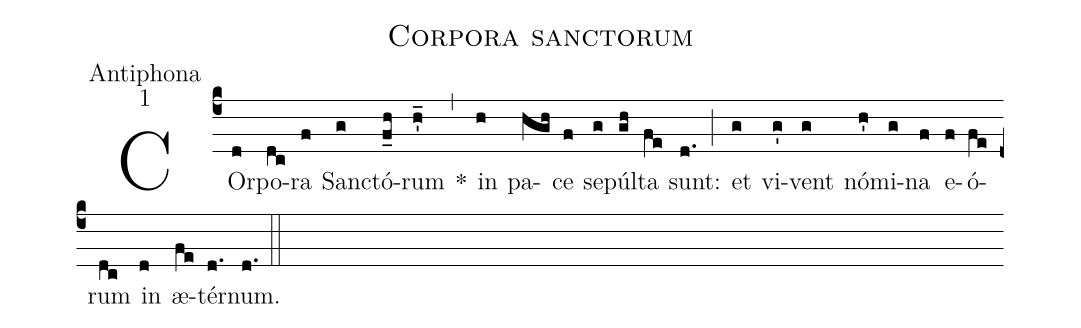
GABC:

name:Corpora sanctorum;
office-part:Antiphona;
mode:1;
%%
(c4) COr(d)po(dc)ra(f) San(g)ctó(f_h)rum(h'_) *(,)
in(h) pa(hgh)ce(f) se(g)púl(gh)ta(fe) sunt:(d.) (;)
et(g) vi(g')vent(g) nó(h')mi(g)na(f) e(f)ó(fe)rum(dc) in(d) æ(fe)tér(d.)num.(d.) (::)
